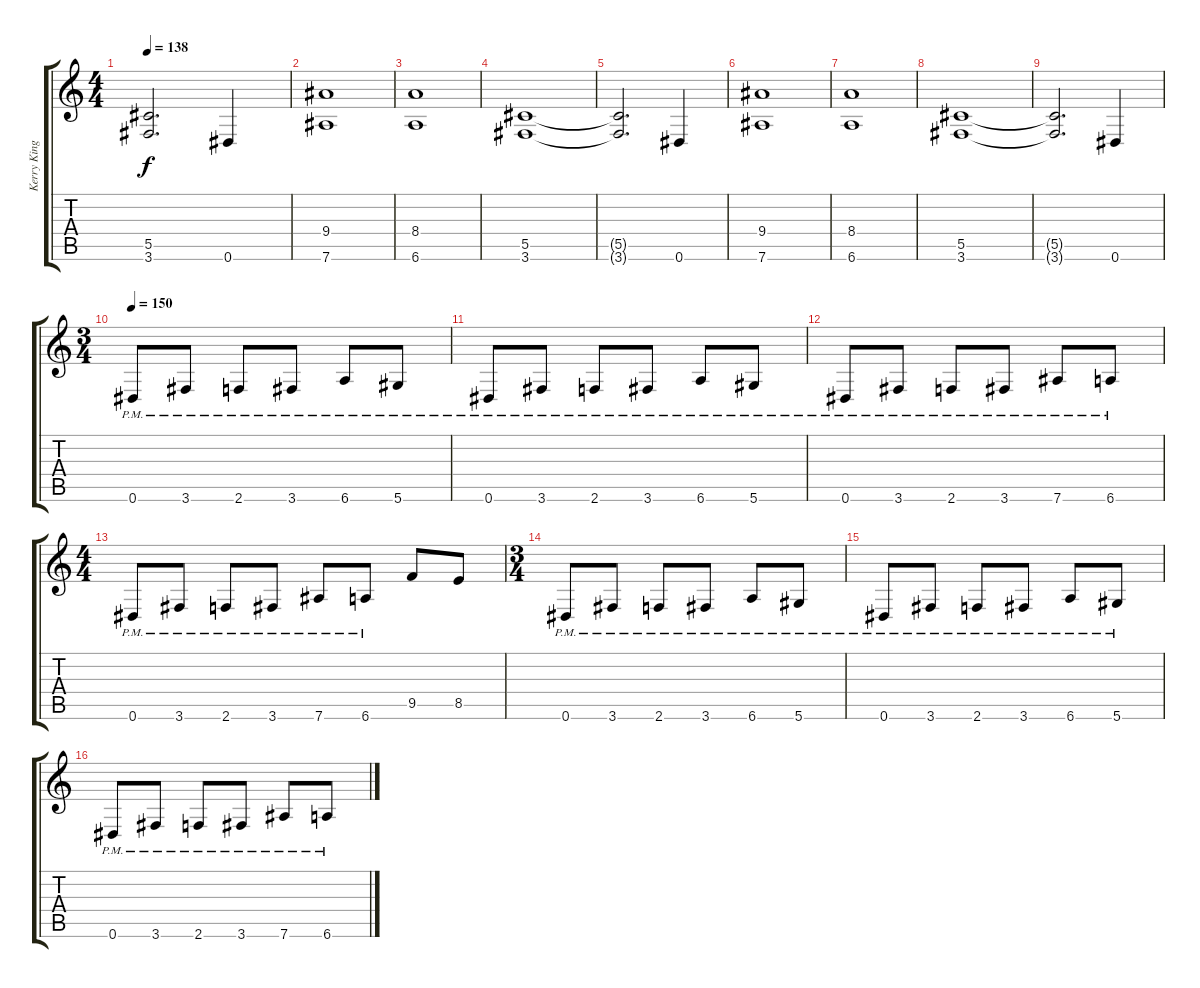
\track ("Kerry King" "Kerry King") {instrument distortionguitar}
\staff {score tabs}
\tuning (Eb4 Bb3 Gb3 Db3 Ab2 Eb2) {hide}
\ts (4 4)
\tempo 138
\clef g2
\ks c
(5.5{t} 3.6{t}).2{d dy f} 0.6.4 |
(9.4 7.6).1 |
(8.4 6.6).1 |
(5.5 3.6).1 |
(5.5{t} 3.6{t}).2{d} 0.6.4 |
(9.4 7.6).1 |
(8.4 6.6).1 |
(5.5 3.6).1 |
(5.5{t} 3.6{t}).2{d} 0.6.4 |
\ts (3 4)
\tempo 150
0.6{pm}.8 3.6{pm}.8 2.6{pm}.8 3.6{pm}.8 6.6{pm}.8 5.6{pm}.8 |
0.6{pm}.8 3.6{pm}.8 2.6{pm}.8 3.6{pm}.8 6.6{pm}.8 5.6{pm}.8 |
0.6{pm}.8 3.6{pm}.8 2.6{pm}.8 3.6{pm}.8 7.6{pm}.8 6.6{pm}.8 |
\ts (4 4)
0.6{pm}.8 3.6{pm}.8 2.6{pm}.8 3.6{pm}.8 7.6{pm}.8 6.6{pm}.8 9.5.8 8.5.8 |
\ts (3 4)
0.6{pm}.8 3.6{pm}.8 2.6{pm}.8 3.6{pm}.8 6.6{pm}.8 5.6{pm}.8 |
0.6{pm}.8 3.6{pm}.8 2.6{pm}.8 3.6{pm}.8 6.6{pm}.8 5.6{pm}.8 |
0.6{pm}.8 3.6{pm}.8 2.6{pm}.8 3.6{pm}.8 7.6{pm}.8 6.6{pm}.8
